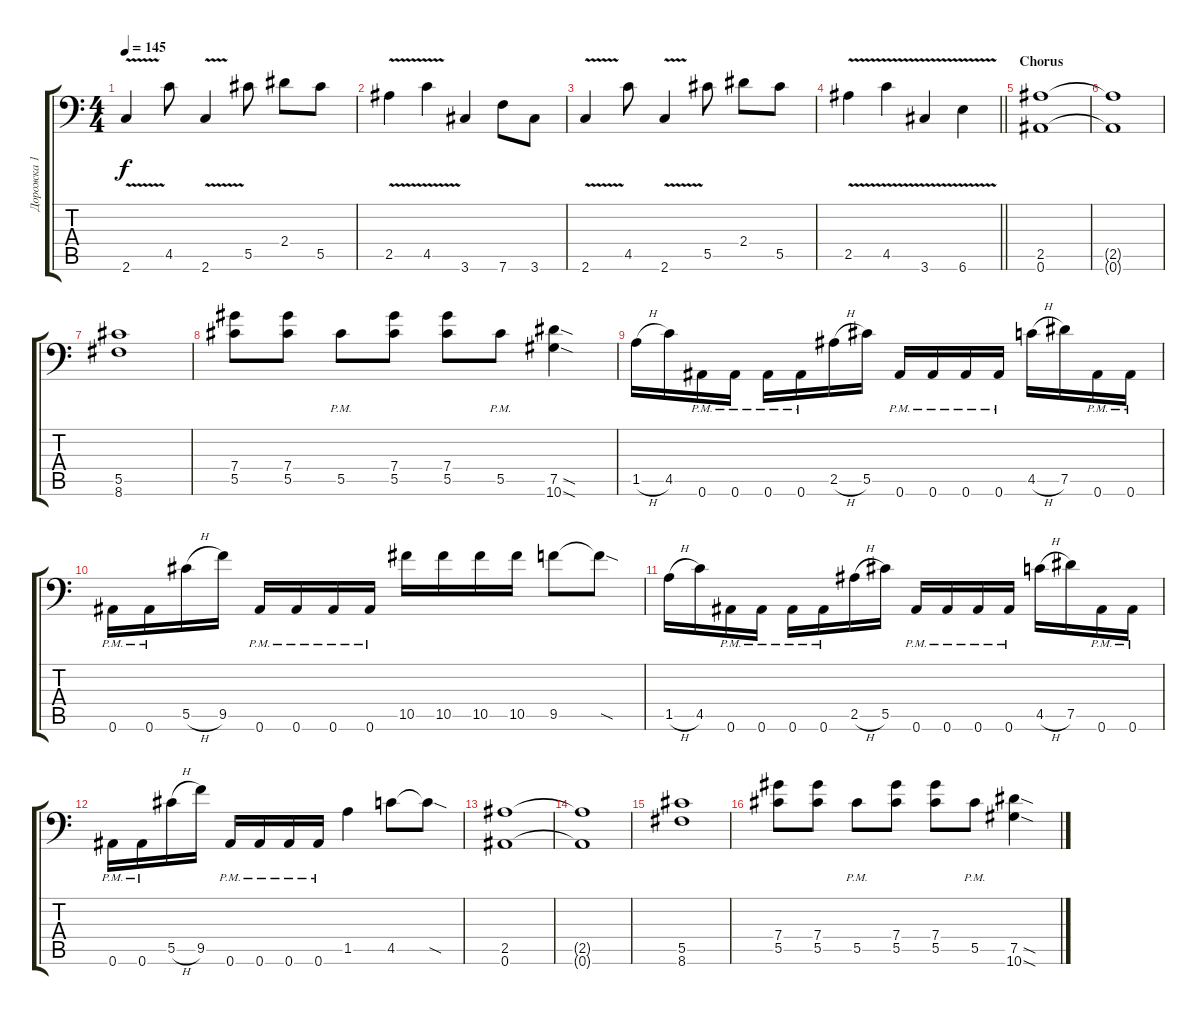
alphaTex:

\track ("Дорожка 1" "Дорожка 1") {instrument distortionguitar}
\staff {score tabs}
\tuning (Eb4 Bb3 Gb3 Db3 Ab2 Bb1) {hide}
\ts (4 4)
\tempo 145
\clef f4
\ks c
2.6{v}.4{dy f} 4.5.8 2.6{v}.4 5.5.8 2.4.8 5.5.8 |
2.5{v}.4 4.5{v}.4 3.6.4 7.6.8 3.6.8 |
2.6{v}.4 4.5.8 2.6{v}.4 5.5.8 2.4.8 5.5.8 |
\barLineRight lightlight
2.5{v}.4 4.5{v}.4 3.6{v}.4 6.6{v}.4 |
\section ("" "Chorus")
(2.5 0.6).1 |
(2.5{t} 0.6{t}).1 |
(5.5 8.6).1 |
(7.4 5.5).8 (7.4 5.5).8 5.5{pm}.8 (7.4 5.5).8 (7.4 5.5).8 5.5{pm}.8 (7.5{sod} 10.6{sod}).4 |
1.5{h}.16 4.5.16 0.6{pm}.16 0.6{pm}.16 0.6{pm}.16 0.6{pm}.16 2.5{h}.16 5.5.16 0.6{pm}.16 0.6{pm}.16 0.6{pm}.16 0.6{pm}.16 4.5{h}.16 7.5.16 0.6{pm}.16 0.6{pm}.16 |
0.6{pm}.16 0.6{pm}.16 5.5{h}.16 9.5.16 0.6{pm}.16 0.6{pm}.16 0.6{pm}.16 0.6{pm}.16 10.5.16 10.5.16 10.5.16 10.5.16 9.5.8 9.5{sod t}.8 |
1.5{h}.16 4.5.16 0.6{pm}.16 0.6{pm}.16 0.6{pm}.16 0.6{pm}.16 2.5{h}.16 5.5.16 0.6{pm}.16 0.6{pm}.16 0.6{pm}.16 0.6{pm}.16 4.5{h}.16 7.5.16 0.6{pm}.16 0.6{pm}.16 |
0.6{pm}.16 0.6{pm}.16 5.5{h}.16 9.5.16 0.6{pm}.16 0.6{pm}.16 0.6{pm}.16 0.6{pm}.16 1.5.4 4.5.8 4.5{sod t}.8 |
(2.5 0.6).1 |
(2.5{t} 0.6{t}).1 |
(5.5 8.6).1 |
(7.4 5.5).8 (7.4 5.5).8 5.5{pm}.8 (7.4 5.5).8 (7.4 5.5).8 5.5{pm}.8 (7.5{sod} 10.6{sod}).4
